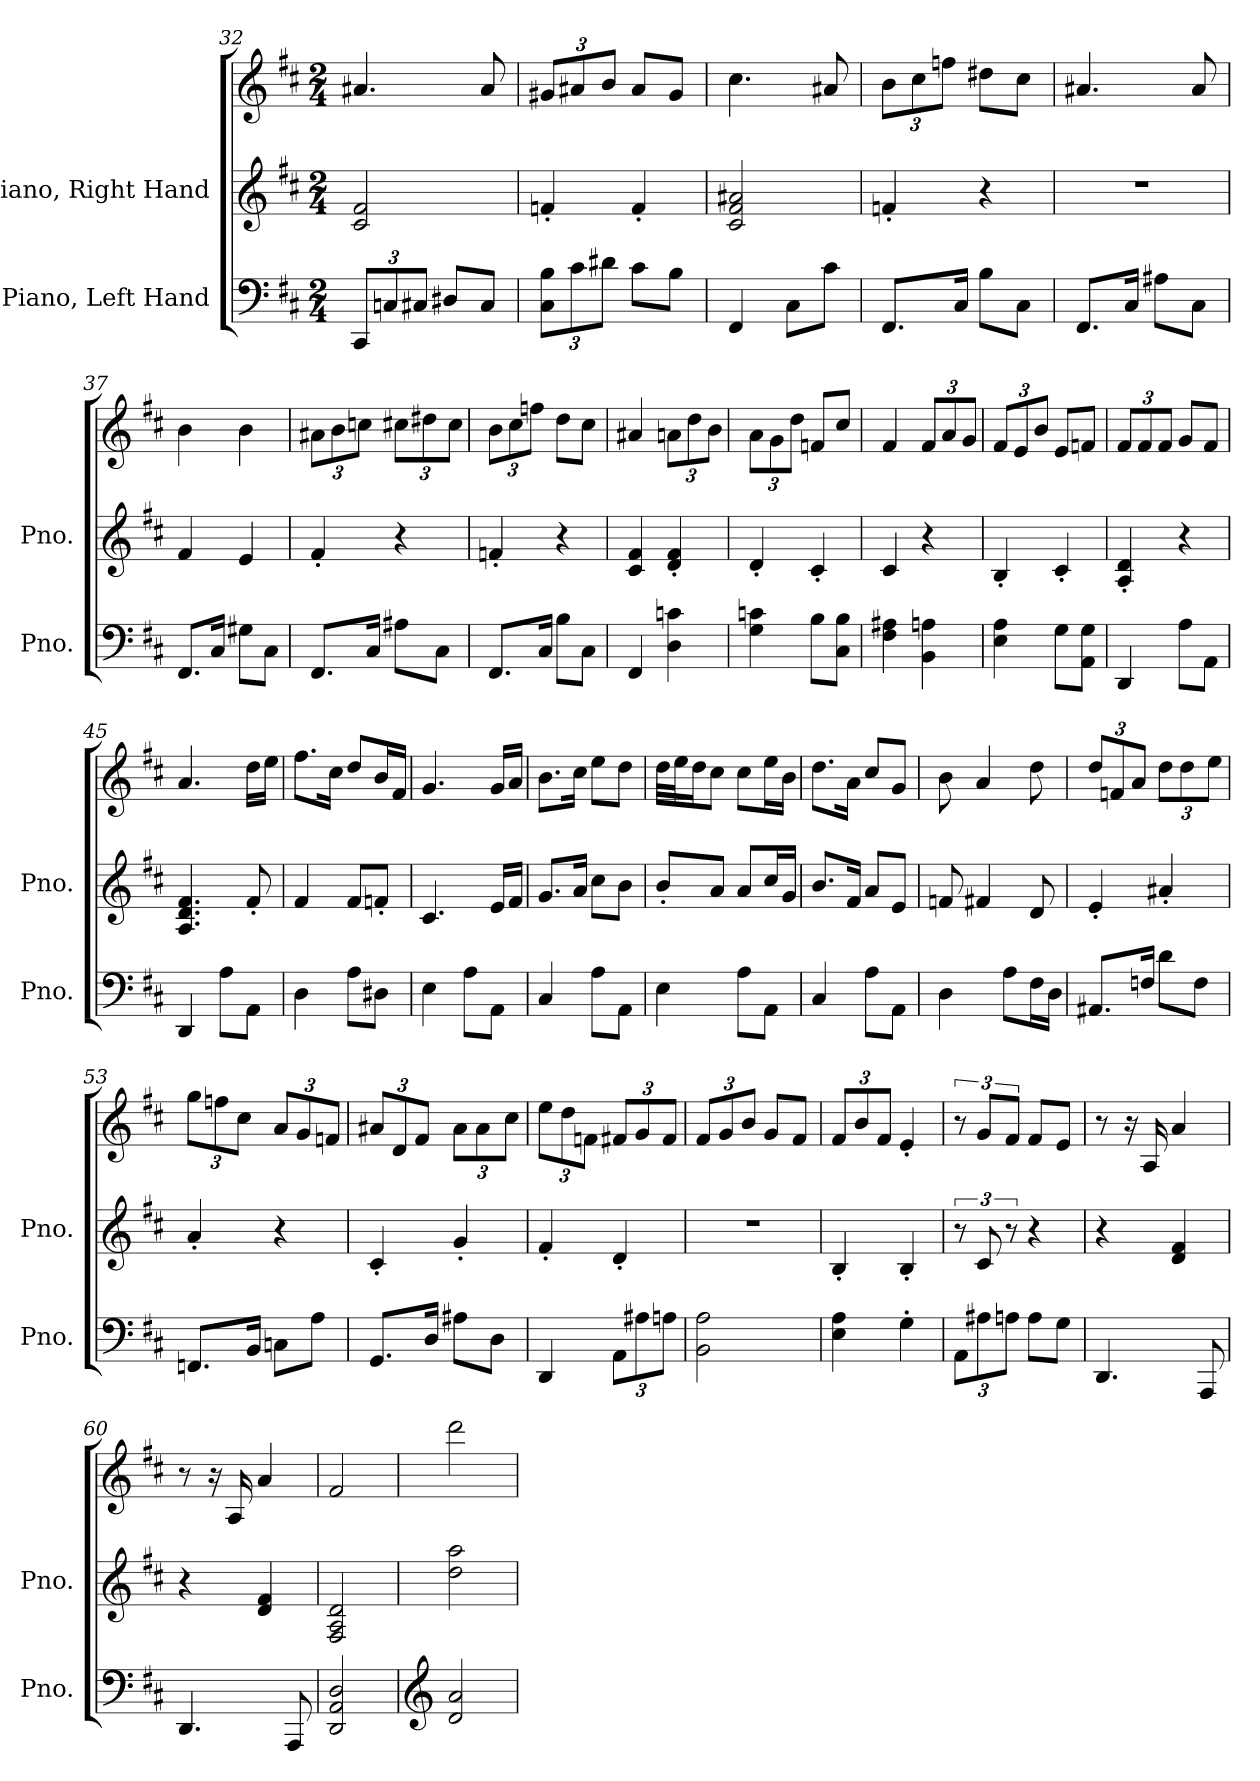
**kern	**kern	**kern
*part2	*part1	*part1
*staff3	*staff2	*staff1
*I"Piano, Left Hand	*I"Piano, Right Hand	*
*I'Pno.	*I'Pno.	*
*clefF4	*clefG2	*clefG2
*k[f#c#]	*k[f#c#]	*k[f#c#]
*M2/4	*M2/4	*M2/4
*Xbrackettup	*	*
=32	=32	=32
12CC#/L	2c#/ 2f#/	4.a#X/
12Cn/	.	.
12C#X/J	.	.
8D#X/L	.	.
8C#/J	.	8a#/
=33	=33	=33
*	*	*Xbrackettup
12C#\ 12B\L	4fn'/	12g#X/L
12c#\	.	12a#X/
12d#X\J	.	12b/J
8c#\L	4f'/	8a#/L
8B\J	.	8g#/J
=34	=34	=34
4FF#/	2c#/ 2f#/ 2a#X/	4.cc#\
8C#\L	.	.
8c#\J	.	8a#X/
!!LO:LB:g=z
=35	=35	=35
8.FF#/L	4fn'/	12b\L
.	.	12cc#\
.	.	12ffn\J
16C#/Jk	.	.
8B\L	4r	8dd#X\L
8C#\J	.	8cc#\J
=36	=36	=36
8.FF#/L	2r	4.a#X/
16C#/Jk	.	.
8A#X\L	.	.
8C#\J	.	8a#/
=37	=37	=37
8.FF#/L	4f#/	4b\
16C#/Jk	.	.
8G#X\L	4e/	4b\
8C#\J	.	.
=38	=38	=38
8.FF#/L	4f#'/	12a#X\L
.	.	12b\
.	.	12ccn\J
16C#/Jk	.	.
8A#X\L	4r	12cc#X\L
.	.	12dd#X\
8C#\J	.	.
.	.	12cc#\J
=39	=39	=39
8.FF#/L	4fn'/	12b\L
.	.	12cc#\
.	.	12ffn\J
16C#/Jk	.	.
8B\L	4r	8dd\L
8C#\J	.	8cc#\J
!!LO:LB:g=z
=40	=40	=40
4FF#/	4c#/ 4f#/	4a#X/
4D\ 4cn\	4d/' 4f#/'	12an\L
.	.	12dd\
.	.	12b\J
=41	=41	=41
4G\ 4cn\	4d'/	12a\L
.	.	12g\
.	.	12dd\J
8B\L	4c#'/	8fn/L
8C#\ 8B\J	.	8cc#/J
=42	=42	=42
4F#\ 4A#X\	4c#/	4f#/
4BB\ 4An\	4r	12f#/L
.	.	12a/
.	.	12g/J
=43	=43	=43
4E\ 4A\	4B'/	12f#/L
.	.	12e/
.	.	12b/J
8G\L	4c#'/	8e/L
8AA\ 8G\J	.	8fn/J
=44	=44	=44
4DD/	4A/' 4d/'	12f#/L
.	.	12f#/
.	.	12f#/J
8A\L	4r	8g/L
8AA\J	.	8f#/J
=45	=45	=45
4DD/	4.A/ 4.d/ 4.f#/	4.a/
8A\L	.	.
8AA\J	8f#'/	16dd\LL
.	.	16ee\JJ
!!LO:PB:g=z
=46	=46	=46
4D\	4f#/	8.ff#\L
.	.	16cc#\Jk
8A\L	8f#/L	8dd/L
8D#X\J	8fn'/J	16b/L
.	.	16f#/JJ
=47	=47	=47
4E\	4.c#/	4.g/
8A\L	.	.
8AA\J	16e/LL	16g/LL
.	16f#/JJ	16a/JJ
=48	=48	=48
4C#/	8.g/L	8.b\L
.	16a/Jk	16cc#\Jk
8A\L	8cc#\L	8ee\L
8AA\J	8b\J	8dd\J
=49	=49	=49
4E\	8b'/L	32dd\LLL
.	.	32ee\J
.	.	16dd\J
.	8a/J	8cc#\J
8A\L	8a/L	8cc#\L
8AA\J	16cc#/L	16ee\L
.	16g/JJ	16b\JJ
=50	=50	=50
4C#/	8.b/L	8.dd\L
.	16f#/Jk	16a\Jk
8A\L	8a/L	8cc#/L
8AA\J	8e/J	8g/J
=51	=51	=51
4D\	8fn/	8b\
.	4f#X/	4a/
8A\L	.	.
16F#\L	8d/	8dd\
16D\JJ	.	.
!!LO:LB:g=z
=52	=52	=52
8.AA#X/L	4e'/	12dd/L
.	.	12fn/
.	.	12a/J
16Fn/Jk	.	.
8d\L	4a#X'/	12dd\L
.	.	12dd\
8F\J	.	.
.	.	12ee\J
=53	=53	=53
8.FFn/L	4a'/	12gg\L
.	.	12ffn\
.	.	12cc#\J
16BB/Jk	.	.
8Cn\L	4r	12a/L
.	.	12g/
8A\J	.	.
.	.	12fn/J
=54	=54	=54
8.GG/L	4c#'/	12a#X/L
.	.	12d/
.	.	12f#/J
16D/Jk	.	.
8A#X\L	4g'/	12a#\L
.	.	12a#\
8D\J	.	.
.	.	12cc#\J
=55	=55	=55
4DD/	4f#'/	12ee\L
.	.	12dd\
.	.	12fn\J
12AA\L	4d'/	12f#X/L
12A#X\	.	12g/
12An\J	.	12f#/J
=56	=56	=56
2BB\ 2A\	2r	12f#/L
.	.	12g/
.	.	12b/J
.	.	8g/L
.	.	8f#/J
!!LO:LB:g=z
=57	=57	=57
4E\ 4A\	4B'/	12f#/L
.	.	12b/
.	.	12f#/J
4G'\	4B'/	4e'/
=58	=58	=58
*	*	*brackettup
12AA\L	12r	12r
12A#X\	12c#/	12g/L
12An\J	12r	12f#/J
8A\L	4r	8f#/L
8G\J	.	8e/J
=59	=59	=59
4.DD/	4r	8r
.	.	16r
.	.	16A/
.	4d/ 4f#/	4a/
8AAA/	.	.
=60	=60	=60
4.DD/	4r	8r
.	.	16r
.	.	16A/
.	4d/ 4f#/	4a/
8AAA/	.	.
=61	=61	=61
2DD/ 2AA/ 2D/	2F#/ 2A/ 2d/	2f#/
=62	=62	=62
*clefG2	*	*
2d/ 2a/	2dd\ 2aa\	2ddd\
=	=	=
*-	*-	*-
